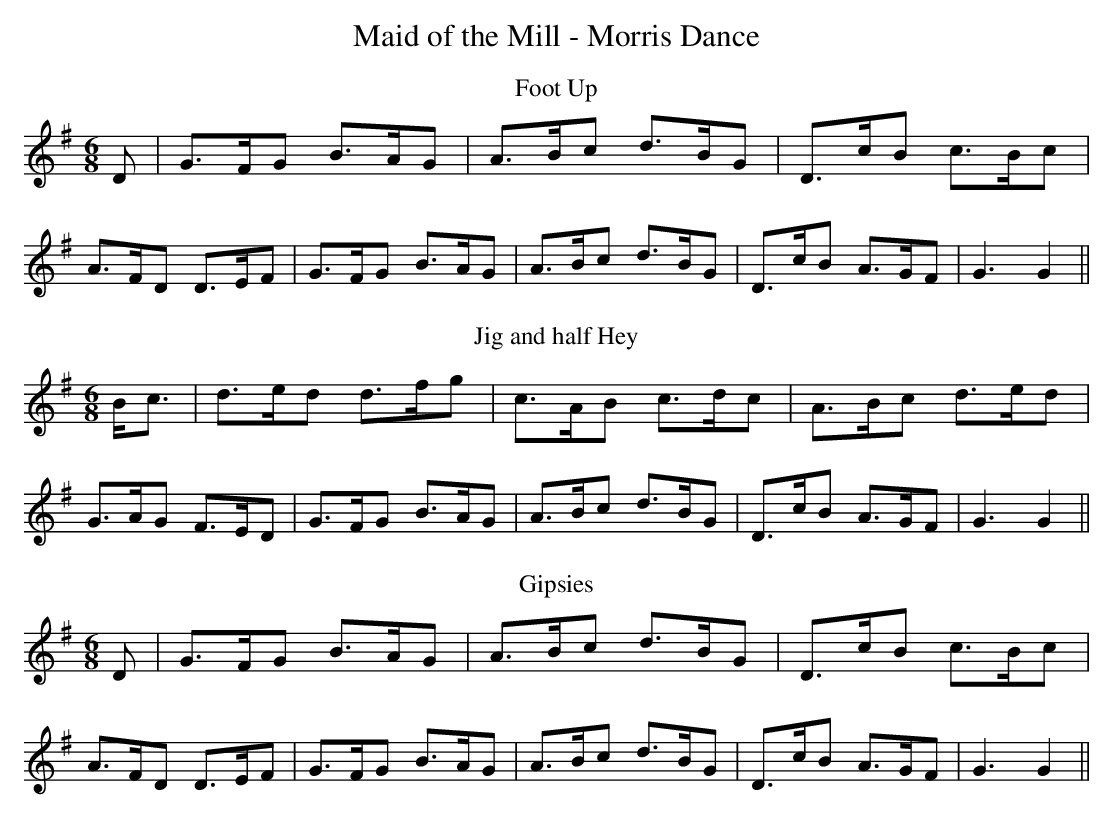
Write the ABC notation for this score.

X:1
T: Maid of the Mill - Morris Dance
M:6/8
L:1/8
K:G
T: Foot Up
D|G>FG B>AG|A>Bc d>BG|D>cB c>Bc|A>FD D>EF|G>FG B>AG|A>Bc d>BG|D>cB A>GF|G3G2||
T: Jig and half Hey
B<c|d>ed d>fg|c>AB c>dc|A>Bc d>ed|G>AG F>ED|G>FG B>AG|A>Bc d>BG|D>cB A>GF|G3G2||
T: Gipsies
D|G>FG B>AG|A>Bc d>BG|D>cB c>Bc|A>FD D>EF|G>FG B>AG|A>Bc d>BG|D>cB A>GF|G3G2||
